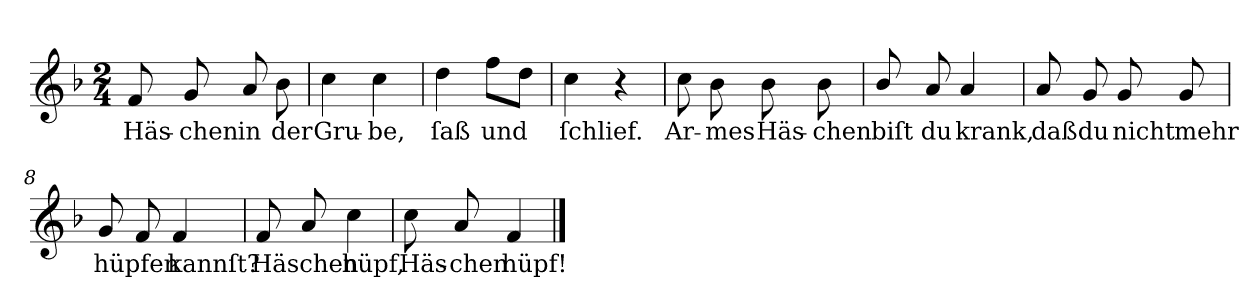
**kern	**text
*part1	*part1
*staff1	*staff1
*clefG2	*
*k[b-]	*
*F:	*
*M2/4	*
=1	=1
8f	Häs-
8g	-chen
8a	in
8b-	der
=2	=2
4cc	Gru-
4cc	-be,
=3	=3
4dd	ſaß
8ffL	und
8ddJ	.
=4	=4
4cc	ſchlief.
4r	.
=5	=5
8cc	Ar-
8b-	-mes
8b-	Häs-
8b-	-chen
=6	=6
8b-/	biſt
8a	du
4a	krank,
=7	=7
8a	daß
8g	du
8g	nicht
8g	mehr
=8	=8
8g	hüpfen
8f	.
4f	kannſt?
=9	=9
8f	Häschen
8a	.
4cc	hüpf,
=10	=10
8cc	Häs-
8a	-chen
4f	hüpf!
==	==
*-	*-
